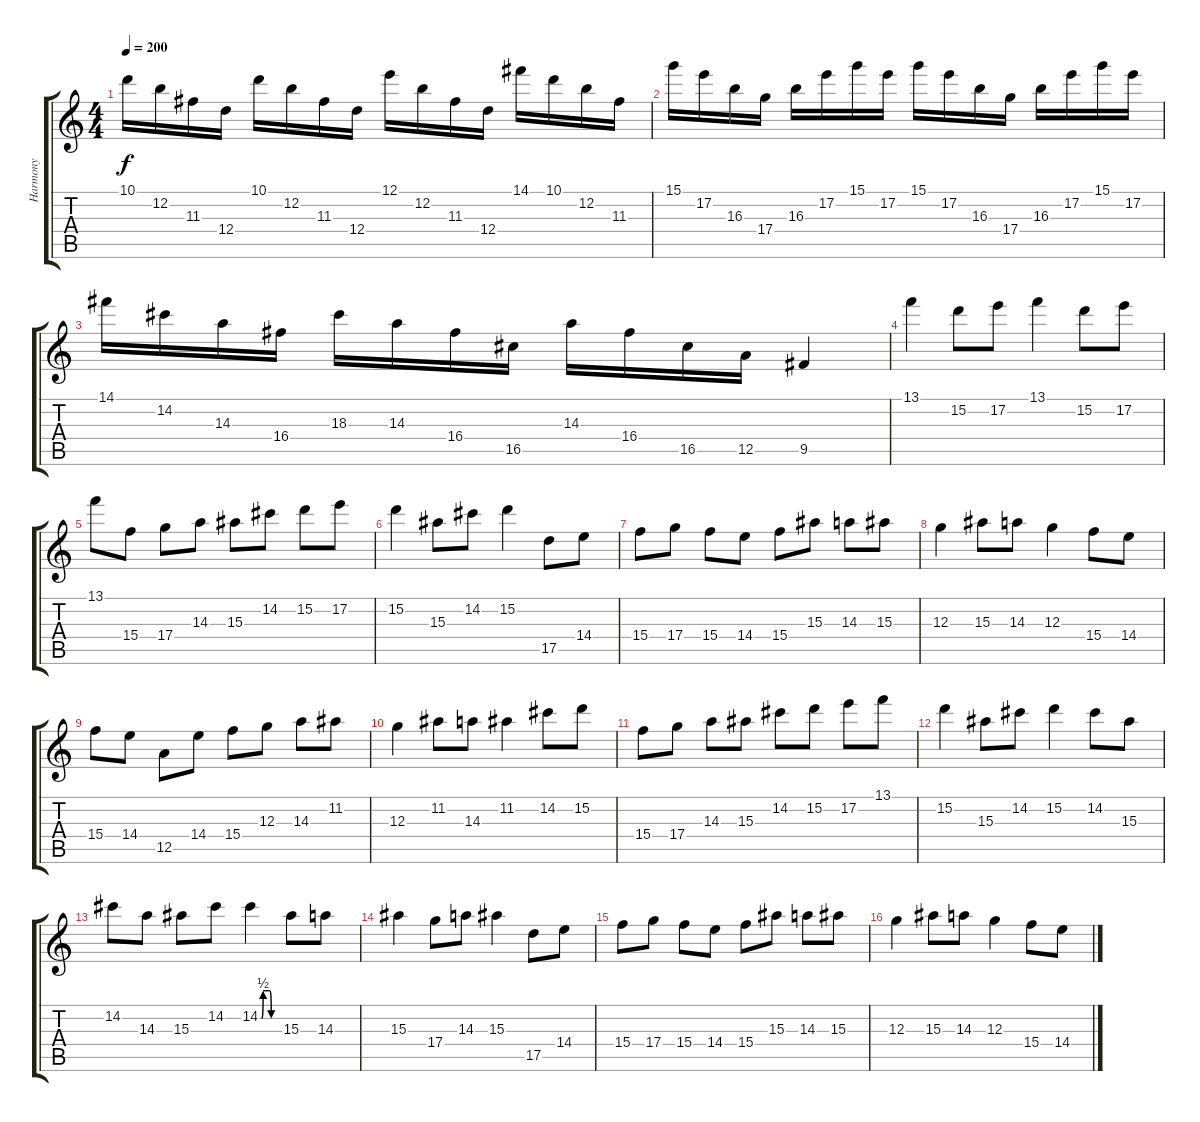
\track ("Harmony" "Harmony") {instrument distortionguitar}
\staff {score tabs}
\tuning (E4 B3 G3 D3 A2 E2) {hide}
\ts (4 4)
\tempo 200
\clef g2
\ks c
10.1.16{dy f} 12.2.16 11.3.16 12.4.16 10.1.16 12.2.16 11.3.16 12.4.16 12.1.16 12.2.16 11.3.16 12.4.16 14.1.16 10.1.16 12.2.16 11.3.16 |
15.1.16 17.2.16 16.3.16 17.4.16 16.3.16 17.2.16 15.1.16 17.2.16 15.1.16 17.2.16 16.3.16 17.4.16 16.3.16 17.2.16 15.1.16 17.2.16 |
14.1.16 14.2.16 14.3.16 16.4.16 18.3.16 14.3.16 16.4.16 16.5.16 14.3.16 16.4.16 16.5.16 12.5.16 9.5.4 |
13.1.4 15.2.8 17.2.8 13.1.4 15.2.8 17.2.8 |
13.1.8 15.4.8 17.4.8 14.3.8 15.3.8 14.2.8 15.2.8 17.2.8 |
15.2.4 15.3.8 14.2.8 15.2.4 17.5.8 14.4.8 |
15.4.8 17.4.8 15.4.8 14.4.8 15.4.8 15.3.8 14.3.8 15.3.8 |
12.3.4 15.3.8 14.3.8 12.3.4 15.4.8 14.4.8 |
15.4.8 14.4.8 12.5.8 14.4.8 15.4.8 12.3.8 14.3.8 11.2.8 |
12.3.4 11.2.8 14.3.8 11.2.4 14.2.8 15.2.8 |
15.4.8 17.4.8 14.3.8 15.3.8 14.2.8 15.2.8 17.2.8 13.1.8 |
15.2.4 15.3.8 14.2.8 15.2.4 14.2.8 15.3.8 |
14.2.8 14.3.8 15.3.8 14.2.8 14.2{be (custom 0 0 5 0 10 2 30 2 35 0 60 0)}.4 15.3.8 14.3.8 |
15.3.4 17.4.8 14.3.8 15.3.4 17.5.8 14.4.8 |
15.4.8 17.4.8 15.4.8 14.4.8 15.4.8 15.3.8 14.3.8 15.3.8 |
12.3.4 15.3.8 14.3.8 12.3.4 15.4.8 14.4.8
